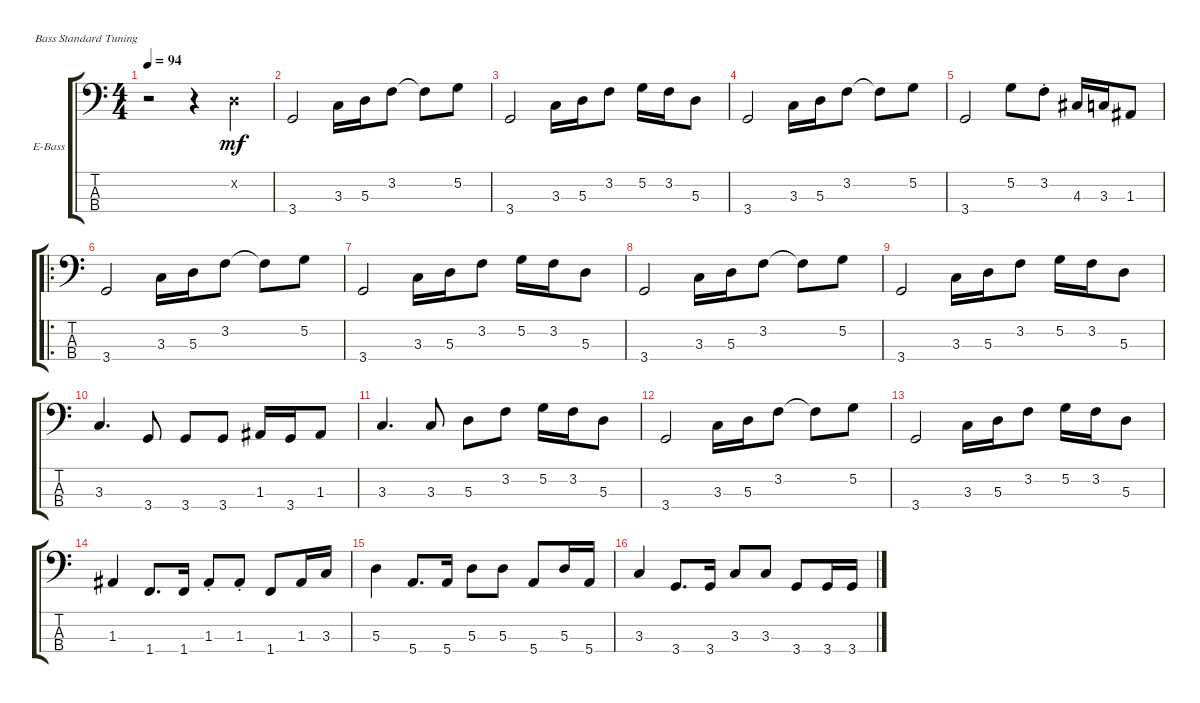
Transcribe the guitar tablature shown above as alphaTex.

\defaultSystemsLayout 4
\bracketExtendMode groupsimilarinstruments
\firstSystemTrackNameOrientation horizontal
\otherSystemsTrackNameOrientation horizontal
\track ("Electric Bass" "E-Bass") {mute instrument electricbassfinger}
\staff {score tabs}
\tuning (G2 D2 A1 E1)
\ts (4 4)
\tempo 94
\clef f4
\ks c
r.2{dy mf instrument electricbassfinger} r.4 0.2{x}.4 |
3.4.2 3.3.16 5.3.16 3.2.8 3.2{t}.8 5.2.8 |
3.4.2 3.3.16 5.3.16 3.2.8 5.2.16 3.2.16 5.3.8 |
3.4.2 3.3.16 5.3.16 3.2.8 3.2{t}.8 5.2.8 |
3.4.2 5.2.8 3.2{st}.8 4.3.16 3.3.16 1.3.8 |
\ro
3.4.2 3.3.16 5.3.16 3.2.8 3.2{t}.8 5.2.8 |
3.4.2 3.3.16 5.3.16 3.2.8 5.2.16 3.2.16 5.3.8 |
3.4.2 3.3.16 5.3.16 3.2.8 3.2{t}.8 5.2.8 |
3.4.2 3.3.16 5.3.16 3.2.8 5.2.16 3.2.16 5.3.8 |
3.3.4{d} 3.4.8 3.4.8 3.4.8 1.3.16 3.4.16 1.3.8 |
3.3.4{d} 3.3.8 5.3.8 3.2.8 5.2.16 3.2.16 5.3.8 |
3.4.2 3.3.16 5.3.16 3.2.8 3.2{t}.8 5.2.8 |
3.4.2 3.3.16 5.3.16 3.2.8 5.2.16 3.2.16 5.3.8 |
1.3.4 1.4.8{d} 1.4.16 1.3{st}.8 1.3{st}.8 1.4.8 1.3.16 3.3.16 |
5.3.4 5.4.8{d} 5.4.16 5.3.8 5.3.8 5.4.8 5.3.16 5.4.16 |
3.3.4 3.4.8{d} 3.4.16 3.3.8 3.3.8 3.4.8 3.4.16 3.4.16
